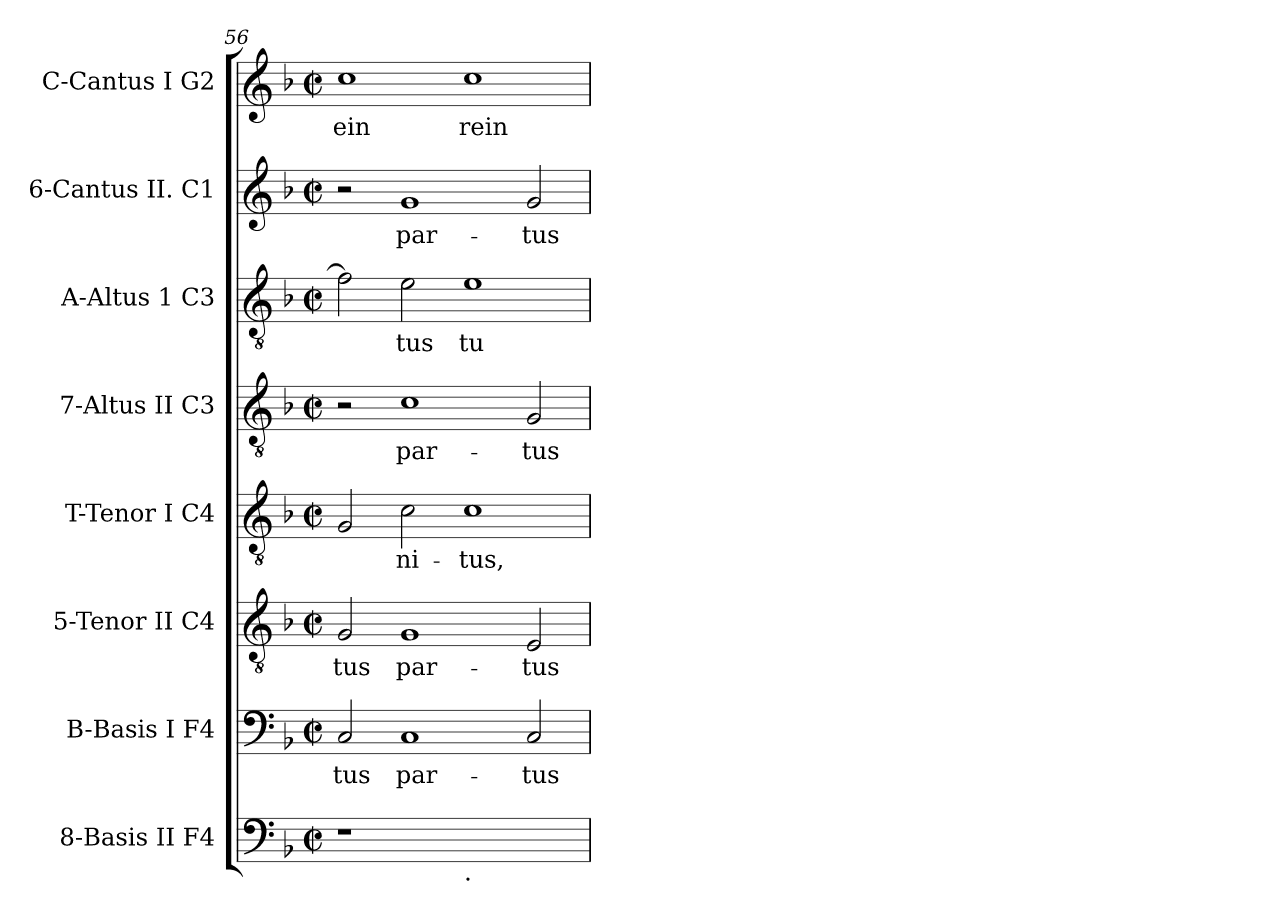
**kern	**kern	**text	**kern	**text	**kern	**text	**kern	**text	**kern	**text	**kern	**text	**kern	**text
*part8	*part7	*part7	*part6	*part6	*part5	*part5	*part4	*part4	*part3	*part3	*part2	*part2	*part1	*part1
*staff8	*staff7	*staff7	*staff6	*staff6	*staff5	*staff5	*staff4	*staff4	*staff3	*staff3	*staff2	*staff2	*staff1	*staff1
*I"8-Basis II  F4	*I"B-Basis I  F4	*	*I"5-Tenor II  C4	*	*I"T-Tenor I  C4	*	*I"7-Altus II  C3	*	*I"A-Altus 1  C3	*	*I"6-Cantus II.  C1	*	*I"C-Cantus I  G2	*
*	*I'B	*	*	*	*I'T	*	*	*	*I'A	*	*	*	*I'C	*
!!LO:PB:g=z
*clefF4	*clefF4	*	*clefGv2	*	*clefGv2	*	*clefGv2	*	*clefGv2	*	*clefG2	*	*clefG2	*
*k[b-]	*k[b-]	*	*k[b-]	*	*k[b-]	*	*k[b-]	*	*k[b-]	*	*k[b-]	*	*k[b-]	*
*F:	*F:	*	*F:	*	*F:	*	*F:	*	*F:	*	*F:	*	*F:	*
*M2/2	*M2/2	*	*M2/2	*	*M2/2	*	*M2/2	*	*M2/2	*	*M2/2	*	*M2/2	*
*met(c|)	*met(c|)	*	*met(c|)	*	*met(c|)	*	*met(c|)	*	*met(c|)	*	*met(c|)	*	*met(c|)	*
=56	=56	=56	=56	=56	=56	=56	=56	=56	=56	=56	=56	=56	=56	=56
!	!	!LO:LY:b:cj	!	!LO:LY:b:cj	!	!LO:LY:b:cj	!	!	!	!LO:LY:b:cj	!	!	!	!LO:LY:b:cj
1r	2C/	-tus	2G/	-tus	2G/	--	2r	.	2f\]	--	2r	.	1cc	ein
!	!	!LO:LY:b:cj	!	!LO:LY:b:cj	!	!LO:LY:b:cj	!	!LO:LY:b:cj	!	!LO:LY:b:cj	!	!LO:LY:b:cj	!	!
.	1C	par-	1G	par-	2c\	-ni-	1c	par-	2e\	-tus	1g	par-	.	.
!LO:TX:b:t=.	!	!	!	!	!	!	!	!	!	!	!	!	!	!
!	!	!	!	!	!	!LO:LY:b:cj	!	!	!	!LO:LY:b:cj	!	!	!	!LO:LY:b:cj
1ryy	.	.	.	.	1c	-tus,	.	.	1e	tu-	.	.	1cc	rein
!	!	!LO:LY:b:cj	!	!LO:LY:b:cj	!	!	!	!LO:LY:b:cj	!	!	!	!LO:LY:b:cj	!	!
.	2C/	-tus	2E/	-tus	.	.	2G/	-tus	.	.	2g/	-tus	.	.
=	=	=	=	=	=	=	=	=	=	=	=	=	=	=
*-	*-	*-	*-	*-	*-	*-	*-	*-	*-	*-	*-	*-	*-	*-
